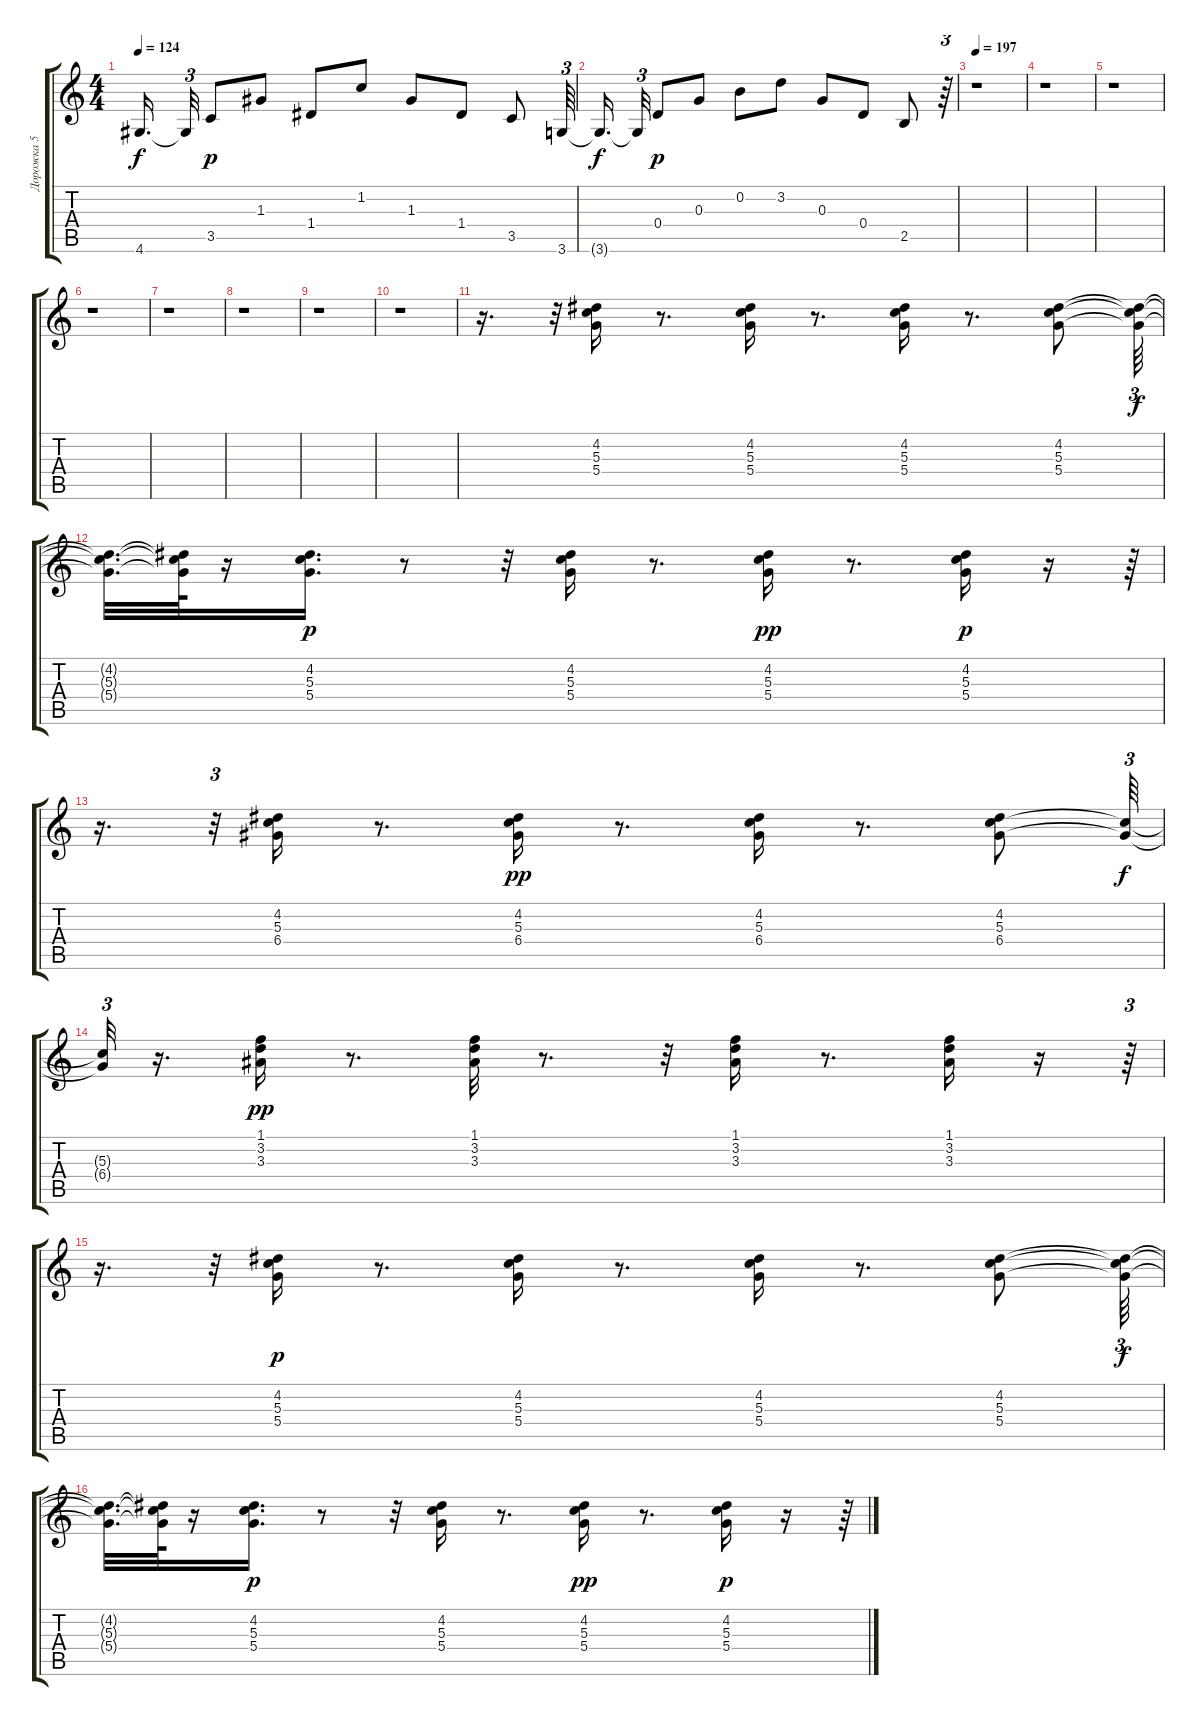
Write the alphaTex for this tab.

\track ("Дорожка 5" "Дорожка 5") {instrument electricguitarclean}
\staff {score tabs}
\tuning (E4 B3 G3 D3 A2 E2) {hide}
\ts (4 4)
\tempo 124
\clef g2
\ks c
4.6{t}.16{d dy f beam splitsecondary} 4.6{t}.32{tu (3 2)} 3.5.8{dy p} 1.3.8 1.4.8 1.2.8 1.3.8 1.4.8 3.5.8 3.6.64{tu (3 2)} |
3.6{t}.16{d dy f beam splitsecondary} 3.6{t}.32{tu (3 2)} 0.4.8{dy p} 0.3.8 0.2.8 3.2.8 0.3.8 0.4.8 2.5.8 r.64{tu (3 2)} |
\tempo 197
r.1 |
r.1 |
r.1 |
r.1 |
r.1 |
r.1 |
r.1 |
r.1 |
r.16{d} r.32{tu (3 2)} (4.2 5.3 5.4).16 r.8{d} (4.2 5.3 5.4).16 r.8{d} (4.2 5.3 5.4).16 r.8{d} (4.2 5.3 5.4).8 (4.2{t} 5.3{t} 5.4{t}).64{tu (3 2) dy f} |
(4.2{t} 5.3{t} 5.4{t}).32{d} (4.2{t} 5.3{t} 5.4{t}).64 r.16 (4.2 5.3 5.4).16{d dy p} r.8 r.32 (4.2 5.3 5.4).16 r.8{d} (4.2 5.3 5.4).16{dy pp} r.8{d} (4.2 5.3 5.4).16{dy p} r.16 r.64{tu (3 2)} |
r.16{d} r.32{tu (3 2)} (4.2 5.3 6.4).16 r.8{d} (4.2 5.3 6.4).16{dy pp} r.8{d} (4.2 5.3 6.4).16 r.8{d} (4.2 5.3 6.4).8 (5.3{t} 6.4{t}).64{tu (3 2) dy f} |
(5.3{t} 6.4{t}).32{tu (3 2)} r.16{d} (1.1 3.2 3.3).16{dy pp} r.8{d} (1.1 3.2 3.3).32 r.8{d} r.32 (1.1 3.2 3.3).16 r.8{d} (1.1 3.2 3.3).16 r.16 r.64{tu (3 2)} |
r.16{d} r.32{tu (3 2)} (4.2 5.3 5.4).16{dy p} r.8{d} (4.2 5.3 5.4).16 r.8{d} (4.2 5.3 5.4).16 r.8{d} (4.2 5.3 5.4).8 (4.2{t} 5.3{t} 5.4{t}).64{tu (3 2) dy f} |
(4.2{t} 5.3{t} 5.4{t}).32{d} (4.2{t} 5.3{t} 5.4{t}).64 r.16 (4.2 5.3 5.4).16{d dy p} r.8 r.32 (4.2 5.3 5.4).16 r.8{d} (4.2 5.3 5.4).16{dy pp} r.8{d} (4.2 5.3 5.4).16{dy p} r.16 r.64{tu (3 2)}
